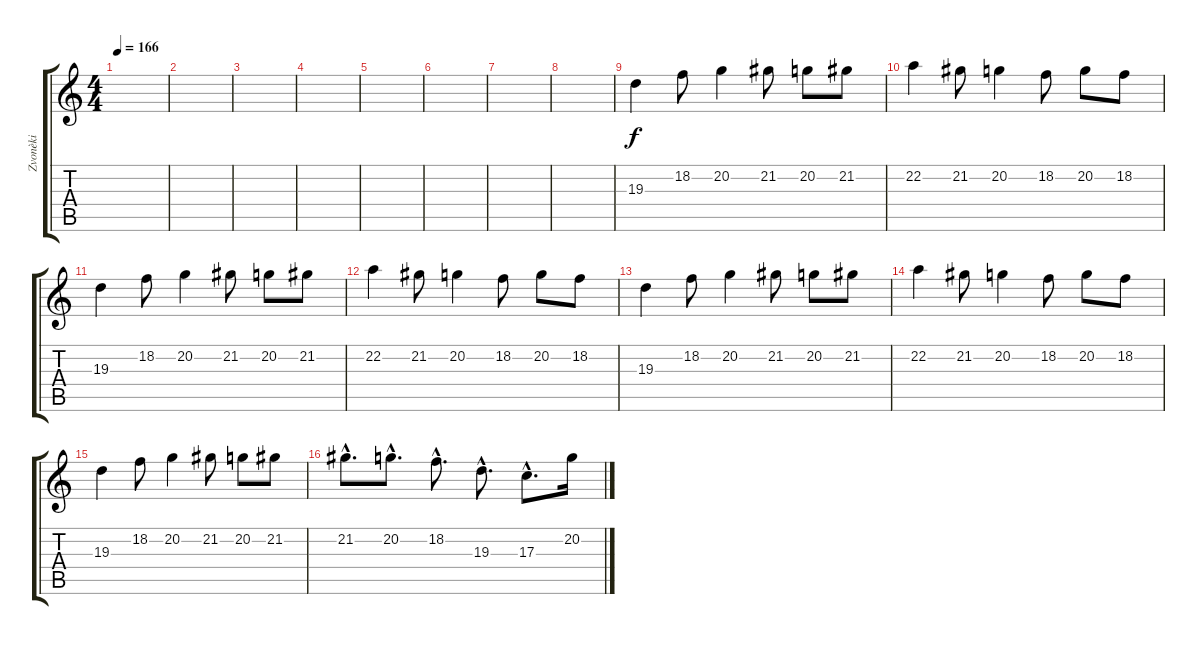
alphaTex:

\track ("Zvonèki" "Zvonèki") {instrument glockenspiel}
\staff {score tabs}
\tuning (E4 B3 G3 D3 A2 E2) {hide}
\ts (4 4)
\tempo 166
\clef g2
\ks c
|
|
|
|
|
|
|
|
19.3.4 18.2.8 20.2.4 21.2.8 20.2.8 21.2.8 |
22.2.4 21.2.8 20.2.4 18.2.8 20.2.8 18.2.8 |
19.3.4 18.2.8 20.2.4 21.2.8 20.2.8 21.2.8 |
22.2.4 21.2.8 20.2.4 18.2.8 20.2.8 18.2.8 |
19.3.4 18.2.8 20.2.4 21.2.8 20.2.8 21.2.8 |
22.2.4 21.2.8 20.2.4 18.2.8 20.2.8 18.2.8 |
19.3.4 18.2.8 20.2.4 21.2.8 20.2.8 21.2.8 |
21.2{hac}.8{d} 20.2{hac}.8{d} 18.2{hac}.8{d} 19.3{hac}.8{d} 17.3{hac}.8{d} 20.2.16
